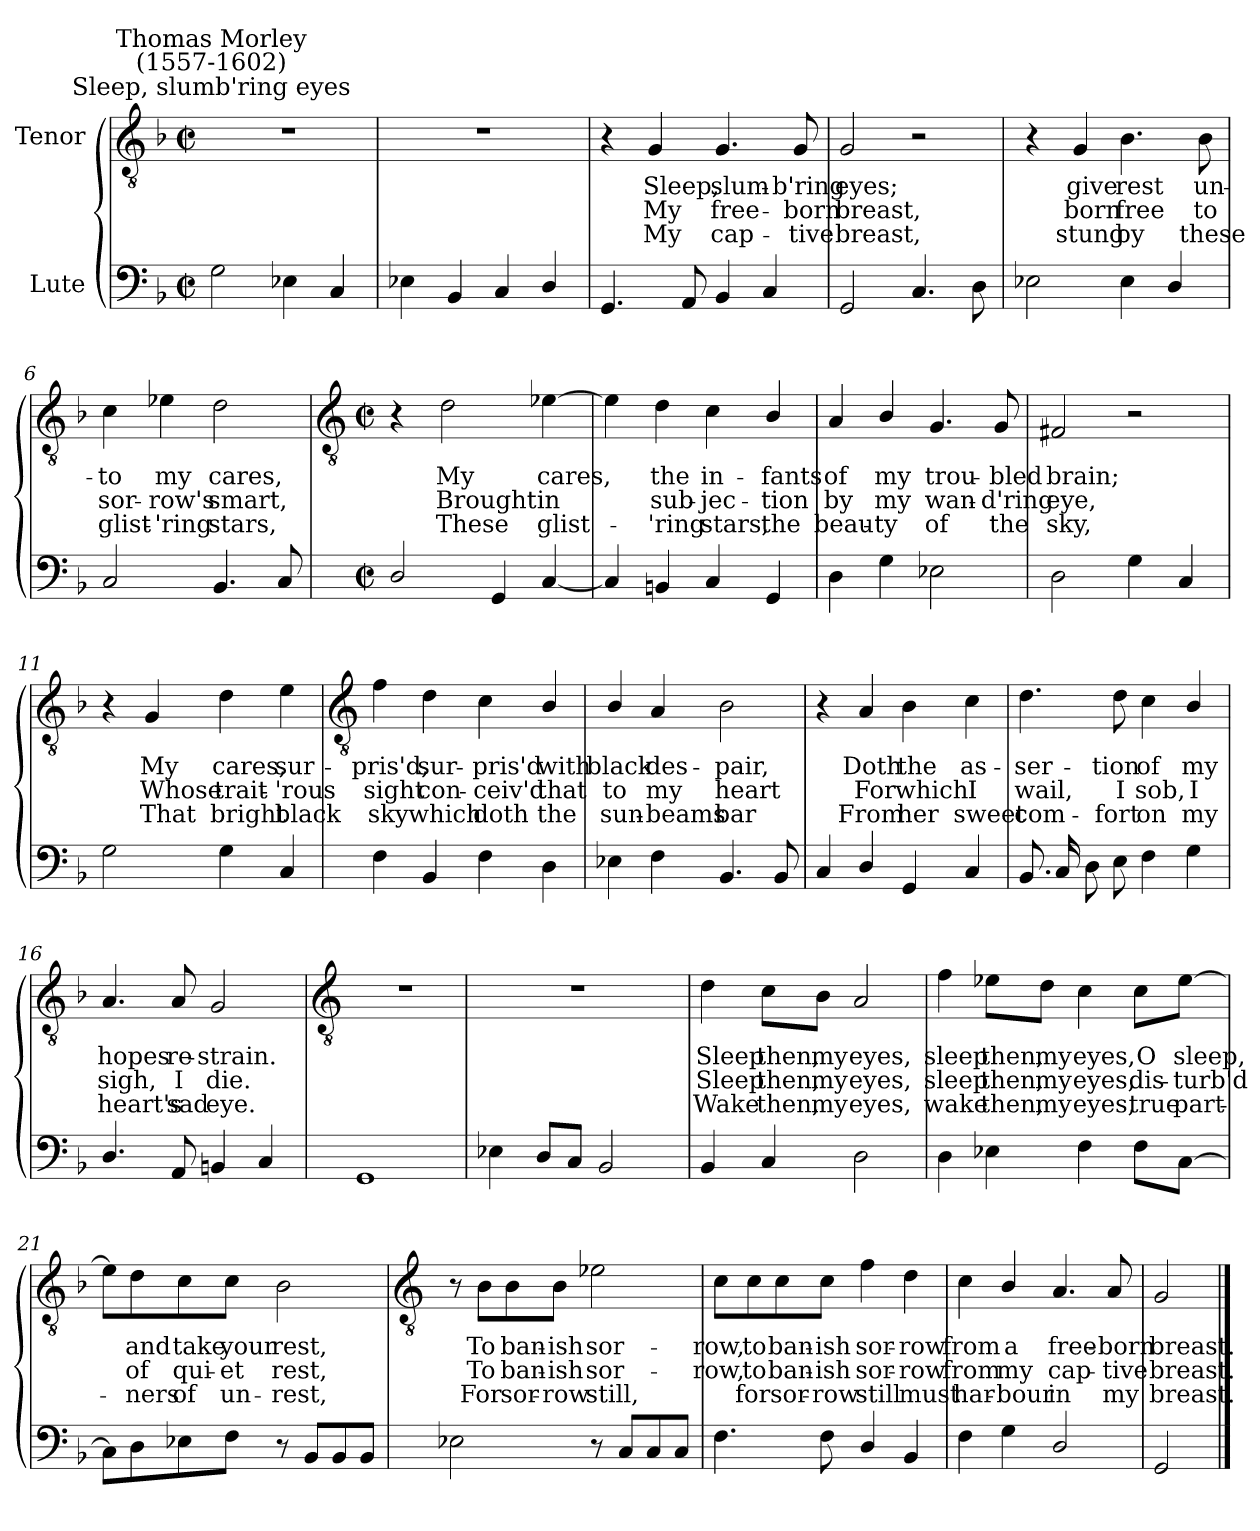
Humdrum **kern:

**kern	**kern	**text	**text	**text
*part2	*part1	*part1	*part1	*part1
*staff2	*staff1	*staff1	*staff1	*staff1
*I"Lute	*I"Tenor	*	*	*
*clefF4	*clefGv2	*	*	*
*k[b-]	*k[b-]	*	*	*
*F:	*F:	*	*	*
*M2/2	*M2/2	*	*	*
*met(c|)	*met(c|)	*	*	*
=1	=1	=1	=1	=1
!	!LO:TX:a:cj:t=Sleep, slumb'ring eyes	!	!	!
!	!LO:TX:a:cj:t=Thomas Morley\n(1557-1602)	!	!	!
2G	1r	.	.	.
4E-X	.	.	.	.
4C	.	.	.	.
=2	=2	=2	=2	=2
4E-X	1r	.	.	.
4BB-	.	.	.	.
4C	.	.	.	.
4D/	.	.	.	.
=3	=3	=3	=3	=3
4.GG	4r	.	.	.
!	!	!LO:LY:b	!LO:LY:b	!LO:LY:b
.	4G	Sleep,	My	My
8AA	.	.	.	.
!	!	!LO:LY:b	!LO:LY:b	!LO:LY:b
4BB-	4.G	slum-	-free-	-cap-
4C	.	.	.	.
!	!	!LO:LY:b	!LO:LY:b	!LO:LY:b
.	8G	-b'ring	born	tive
=4	=4	=4	=4	=4
!	!	!LO:LY:b	!LO:LY:b	!LO:LY:b
2GG	2G	eyes;	breast,	breast,
4.C	2r	.	.	.
8D	.	.	.	.
=5	=5	=5	=5	=5
2E-X	4r	.	.	.
!	!	!LO:LY:b	!LO:LY:b	!LO:LY:b
.	4G	give	born	stung
!	!	!LO:LY:b	!LO:LY:b	!LO:LY:b
4E-	4.B-	rest	free	by
4D/	.	.	.	.
!	!	!LO:LY:b	!LO:LY:b	!LO:LY:b
.	8B-	un-	-to	these
=6	=6	=6	=6	=6
!	!	!LO:LY:b	!LO:LY:b	!LO:LY:b
2C	4c	to	sor-	-glist-
!	!	!LO:LY:b	!LO:LY:b	!LO:LY:b
.	4e-X	-my	row's	'ring
!	!	!LO:LY:b	!LO:LY:b	!LO:LY:b
4.BB-	2d	cares,	smart,	stars,
8C	.	.	.	.
!!LO:LB:g=z
=7	=7	=7	=7	=7
*	*clefGv2	*	*	*
*M2/2	*M2/2	*	*	*
*met(c|)	*met(c|)	*	*	*
2D/	4r	.	.	.
!	!	!LO:LY:b	!LO:LY:b	!LO:LY:b
.	2d	My	Brought	These
4GG	.	.	.	.
!	!	!LO:LY:b	!LO:LY:b	!LO:LY:b
[4C	[4e-X	cares,	in	glist-
=8	=8	=8	=8	=8
4C]	4e-]	.	.	.
!	!	!LO:LY:b	!LO:LY:b	!LO:LY:b
4BBn	4d	the	sub-	-'ring
!	!	!LO:LY:b	!LO:LY:b	!LO:LY:b
4C	4c	in-	-jec-	-stars,
!	!	!LO:LY:b	!LO:LY:b	!LO:LY:b
4GG	4B-/	fants	tion	the
=9	=9	=9	=9	=9
!	!	!LO:LY:b	!LO:LY:b	!LO:LY:b
4D	4A	of	by	beau-
!	!	!LO:LY:b	!LO:LY:b	!LO:LY:b
4G	4B-/	-my	my	ty
!	!	!LO:LY:b	!LO:LY:b	!LO:LY:b
2E-X	4.G	trou-	-wan-	-of
!	!	!LO:LY:b	!LO:LY:b	!LO:LY:b
.	8G	bled	d'ring	the
=10	=10	=10	=10	=10
!	!	!LO:LY:b	!LO:LY:b	!LO:LY:b
2D	2F#X	brain;	eye,	sky,
4G	2r	.	.	.
4C	.	.	.	.
=11	=11	=11	=11	=11
2G	4r	.	.	.
!	!	!LO:LY:b	!LO:LY:b	!LO:LY:b
.	4G	My	Whose	That
!	!	!LO:LY:b	!LO:LY:b	!LO:LY:b
4G	4d	cares,	trait-	-bright
!	!	!LO:LY:b	!LO:LY:b	!LO:LY:b
4C	4e	sur-	-'rous	black
!!LO:LB:g=z
=12	=12	=12	=12	=12
*	*clefGv2	*	*	*
!	!	!LO:LY:b	!LO:LY:b	!LO:LY:b
4F	4f	pris'd,	sight	sky
!	!	!LO:LY:b	!LO:LY:b	!LO:LY:b
4BB-	4d	sur-	-con-	-which
!	!	!LO:LY:b	!LO:LY:b	!LO:LY:b
4F	4c	pris'd	ceiv'd	doth
!	!	!LO:LY:b	!LO:LY:b	!LO:LY:b
4D	4B-/	with	that	the
=13	=13	=13	=13	=13
!	!	!LO:LY:b	!LO:LY:b	!LO:LY:b
4E-X	4B-/	black	to	sun-
!	!	!LO:LY:b	!LO:LY:b	!LO:LY:b
4F	4A	-des-	-my	beams
!	!	!LO:LY:b	!LO:LY:b	!LO:LY:b
4.BB-	2B-	pair,	heart	bar
8BB-	.	.	.	.
=14	=14	=14	=14	=14
4C	4r	.	.	.
!	!	!LO:LY:b	!LO:LY:b	!LO:LY:b
4D/	4A	Doth	For	From
!	!	!LO:LY:b	!LO:LY:b	!LO:LY:b
4GG	4B-	the	which	her
!	!	!LO:LY:b	!LO:LY:b	!LO:LY:b
4C	4c	as-	-I	sweet
=15	=15	=15	=15	=15
!	!	!LO:LY:b	!LO:LY:b	!LO:LY:b
8.BB-L	4.d	ser-	-wail,	com-
16CL	.	.	.	.
8D	.	.	.	.
!	!	!LO:LY:b	!LO:LY:b	!LO:LY:b
8EJ	8d	-tion	I	fort
!	!	!LO:LY:b	!LO:LY:b	!LO:LY:b
4F	4c	of	sob,	on
!	!	!LO:LY:b	!LO:LY:b	!LO:LY:b
4G	4B-/	my	I	my
=16	=16	=16	=16	=16
!	!	!LO:LY:b	!LO:LY:b	!LO:LY:b
4.D/	4.A	hopes	sigh,	heart's
!	!	!LO:LY:b	!LO:LY:b	!LO:LY:b
8AA	8A	re-	-I	sad
!	!	!LO:LY:b	!LO:LY:b	!LO:LY:b
4BBn	2G	strain.	die.	eye.
4C	.	.	.	.
!!LO:LB:g=z
=17	=17	=17	=17	=17
*	*clefGv2	*	*	*
1GG	1r	.	.	.
=18	=18	=18	=18	=18
4E-X	1r	.	.	.
8DL	.	.	.	.
8CJ	.	.	.	.
2BB-	.	.	.	.
=19	=19	=19	=19	=19
!	!	!LO:LY:b	!LO:LY:b	!LO:LY:b
4BB-	4d	Sleep	Sleep	Wake
!	!	!LO:LY:b	!LO:LY:b	!LO:LY:b
4C	8c\L	then,	then,	then,
!	!	!LO:LY:b	!LO:LY:b	!LO:LY:b
.	8B-\J	my	my	my
!	!	!LO:LY:b	!LO:LY:b	!LO:LY:b
2D	2A	eyes,	eyes,	eyes,
=20	=20	=20	=20	=20
!	!	!LO:LY:b	!LO:LY:b	!LO:LY:b
4D	4f	sleep	sleep	wake
!	!	!LO:LY:b	!LO:LY:b	!LO:LY:b
4E-X	8e-X\L	then,	then,	then,
!	!	!LO:LY:b	!LO:LY:b	!LO:LY:b
.	8d\J	my	my	my
!	!	!LO:LY:b	!LO:LY:b	!LO:LY:b
4F	4c	eyes,	eyes,	eyes,
!	!	!LO:LY:b	!LO:LY:b	!LO:LY:b
8FL	8c\L	O	dis-	-true
!	!	!LO:LY:b	!LO:LY:b	!LO:LY:b
[8CJ	[8e-\J	sleep,	turb'd	part-
=21	=21	=21	=21	=21
8CL]	8e-\L]	.	.	.
!	!	!LO:LY:b	!LO:LY:b	!LO:LY:b
8D	8d\	and	of	ners
!	!	!LO:LY:b	!LO:LY:b	!LO:LY:b
8E-X	8c\	take	qui-	-of
!	!	!LO:LY:b	!LO:LY:b	!LO:LY:b
8FJ	8c\J	your	et	un-
!	!	!LO:LY:b	!LO:LY:b	!LO:LY:b
8r	2B-	-rest,	rest,	rest,
8BB-L	.	.	.	.
8BB-	.	.	.	.
8BB-J	.	.	.	.
!!LO:LB:g=z
=22	=22	=22	=22	=22
*	*clefGv2	*	*	*
2E-X	8r	.	.	.
!	!	!LO:LY:b	!LO:LY:b	!LO:LY:b
.	8B-\L	To	To	For
!	!	!LO:LY:b	!LO:LY:b	!LO:LY:b
.	8B-\	ban-	-ban-	-sor-
!	!	!LO:LY:b	!LO:LY:b	!LO:LY:b
.	8B-\J	-ish	ish	row
!	!	!LO:LY:b	!LO:LY:b	!LO:LY:b
8r	2e-X	sor-	-sor-	-still,
8CL	.	.	.	.
8C	.	.	.	.
8CJ	.	.	.	.
=23	=23	=23	=23	=23
!	!	!LO:LY:b	!LO:LY:b	!
4.F	8c\L	row,	row,	.
!	!	!LO:LY:b	!LO:LY:b	!LO:LY:b
.	8c\	to	to	for
!	!	!LO:LY:b	!LO:LY:b	!LO:LY:b
.	8c\	ban-	-ban-	-sor-
!	!	!LO:LY:b	!LO:LY:b	!LO:LY:b
8F	8c\J	-ish	ish	row
!	!	!LO:LY:b	!LO:LY:b	!LO:LY:b
4D/	4f	sor-	-sor-	-still
!	!	!LO:LY:b	!LO:LY:b	!LO:LY:b
4BB-	4d	row	row	must
=24	=24	=24	=24	=24
!	!	!LO:LY:b	!LO:LY:b	!LO:LY:b
4F	4c	from	from	har-
!	!	!LO:LY:b	!LO:LY:b	!LO:LY:b
4G	4B-/	-a	my	bour
!	!	!LO:LY:b	!LO:LY:b	!LO:LY:b
2D/	4.A	free-	-cap-	-in
!	!	!LO:LY:b	!LO:LY:b	!LO:LY:b
.	8A	born	tive	my
=25	=25	=25	=25	=25
!	!	!LO:LY:b	!LO:LY:b	!LO:LY:b
2GG	2G	breast.	breast.	breast.
==	==	==	==	==
*-	*-	*-	*-	*-
